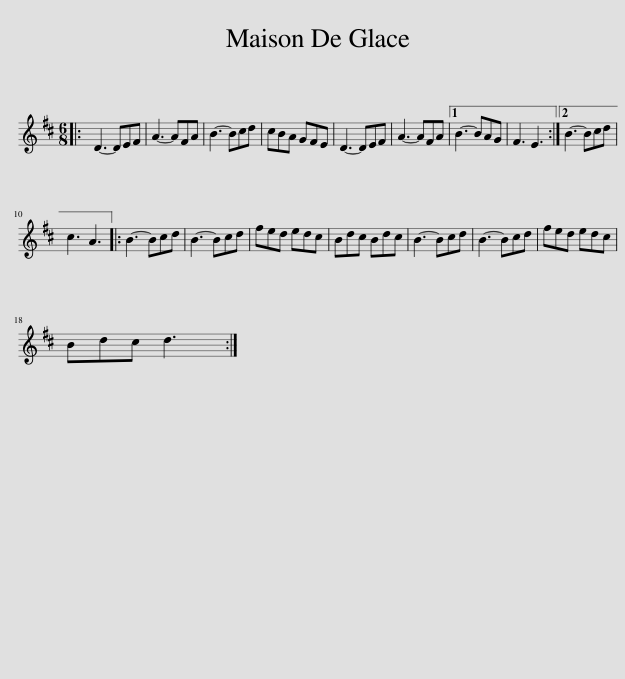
X:1
L:1/8
M:6/8
I:linebreak $
K:D
V:1 treble
V:1
|: D3- DEF | A3- AFA | B3- Bcd | cBA GFE | D3- DEF | %5
 A3- AFA |1 B3- BAG | F3 E3 :|2 B3- Bcd |$ c3 A3 |: %10
 B3- Bcd | B3- Bcd | fed edc | Bdc Bdc | B3- Bcd | %15
 B3- Bcd | fed edc |$ Bdc d3 :| %18
